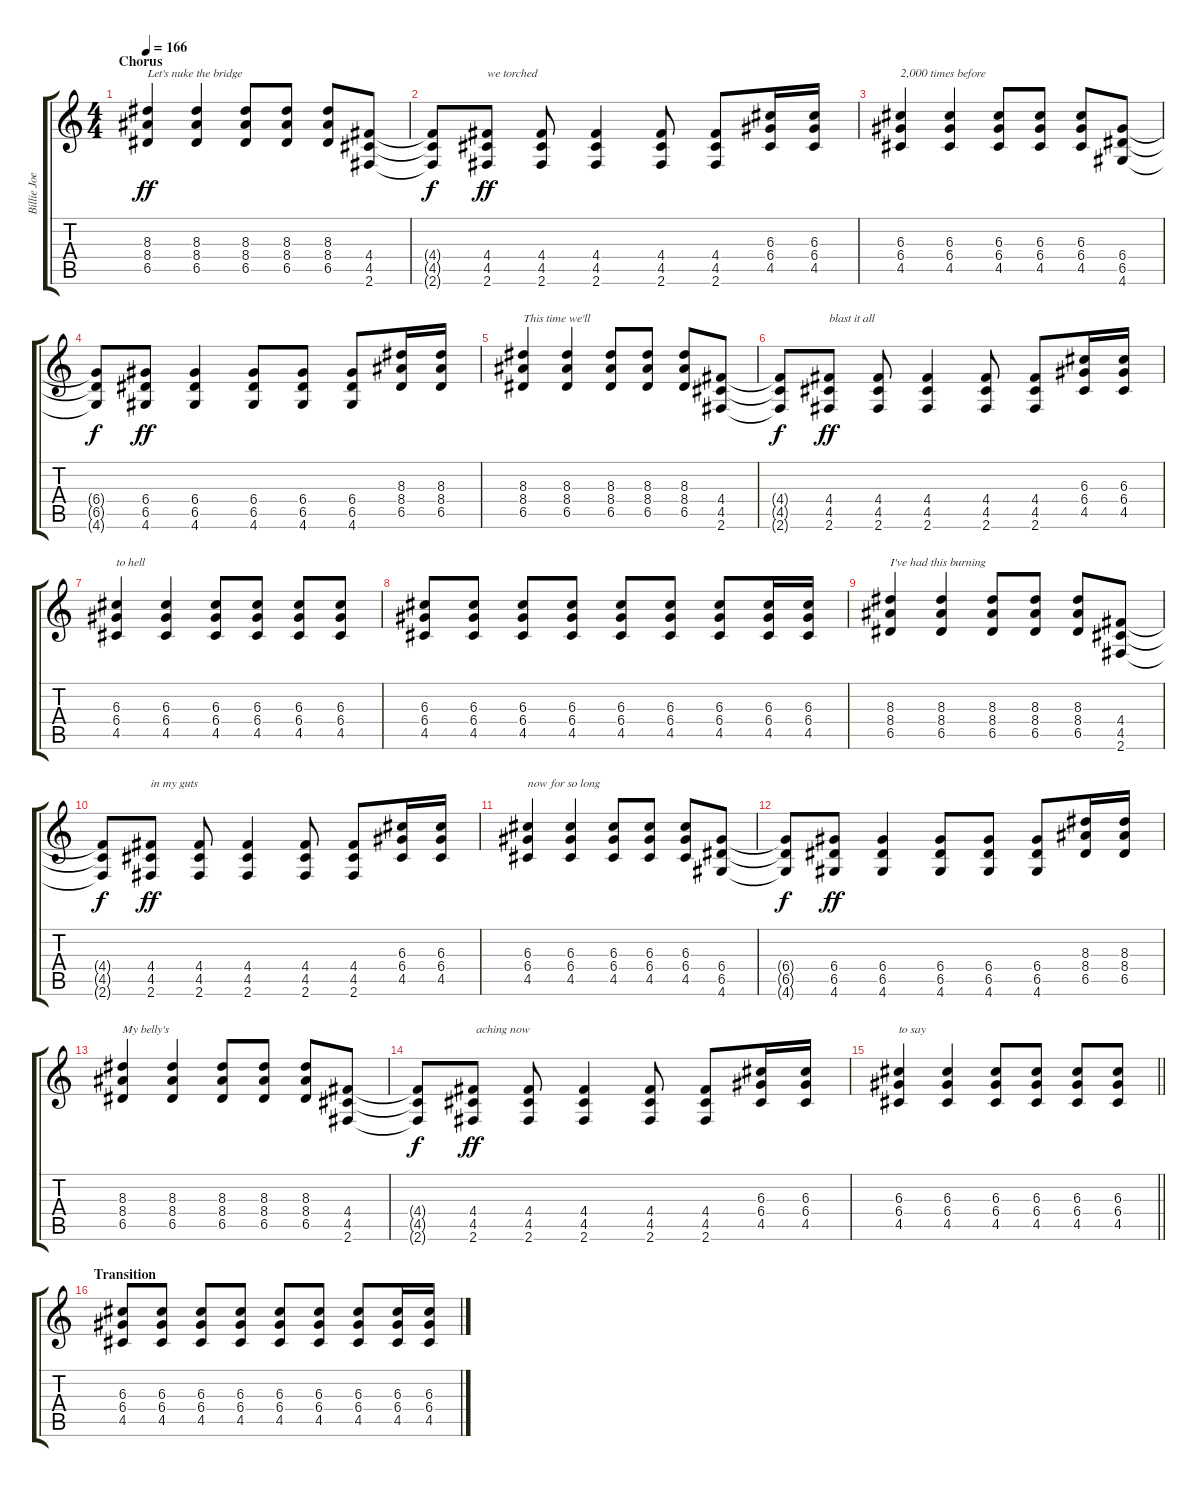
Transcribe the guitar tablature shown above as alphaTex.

\track ("Billie Joe Armstrong (Guitar Double)" "Billie Joe") {instrument acousticguitarsteel}
\staff {score tabs}
\tuning (E4 B3 G3 D3 A2 E2) {hide}
\ts (4 4)
\section ("" "Chorus")
\tempo 166
\clef g2
\ks c
(8.3 8.4 6.5).4{txt "Let's nuke the bridge" dy ff} (8.3 8.4 6.5).4 (8.3 8.4 6.5).8 (8.3 8.4 6.5).8 (8.3 8.4 6.5).8 (4.4 4.5 2.6).8 |
(4.4{t} 4.5{t} 2.6{t}).8{dy f} (4.4 4.5 2.6).8{txt "we torched" dy ff} (4.4 4.5 2.6).8 (4.4 4.5 2.6).4 (4.4 4.5 2.6).8 (4.4 4.5 2.6).8 (6.3 6.4 4.5).16 (6.3 6.4 4.5).16 |
(6.3 6.4 4.5).4{txt "2,000 times before"} (6.3 6.4 4.5).4 (6.3 6.4 4.5).8 (6.3 6.4 4.5).8 (6.3 6.4 4.5).8 (6.4 6.5 4.6).8 |
(6.4{t} 6.5{t} 4.6{t}).8{dy f} (6.4 6.5 4.6).8{dy ff} (6.4 6.5 4.6).4 (6.4 6.5 4.6).8 (6.4 6.5 4.6).8 (6.4 6.5 4.6).8 (8.3 8.4 6.5).16 (8.3 8.4 6.5).16 |
(8.3 8.4 6.5).4{txt "This time we'll"} (8.3 8.4 6.5).4 (8.3 8.4 6.5).8 (8.3 8.4 6.5).8 (8.3 8.4 6.5).8 (4.4 4.5 2.6).8 |
(4.4{t} 4.5{t} 2.6{t}).8{dy f} (4.4 4.5 2.6).8{txt "blast it all " dy ff} (4.4 4.5 2.6).8 (4.4 4.5 2.6).4 (4.4 4.5 2.6).8 (4.4 4.5 2.6).8 (6.3 6.4 4.5).16 (6.3 6.4 4.5).16 |
(6.3 6.4 4.5).4{txt "to hell"} (6.3 6.4 4.5).4 (6.3 6.4 4.5).8 (6.3 6.4 4.5).8 (6.3 6.4 4.5).8 (6.3 6.4 4.5).8 |
(6.3 6.4 4.5).8 (6.3 6.4 4.5).8 (6.3 6.4 4.5).8 (6.3 6.4 4.5).8 (6.3 6.4 4.5).8 (6.3 6.4 4.5).8 (6.3 6.4 4.5).8 (6.3 6.4 4.5).16 (6.3 6.4 4.5).16 |
(8.3 8.4 6.5).4{txt "I've had this burning "} (8.3 8.4 6.5).4 (8.3 8.4 6.5).8 (8.3 8.4 6.5).8 (8.3 8.4 6.5).8 (4.4 4.5 2.6).8 |
(4.4{t} 4.5{t} 2.6{t}).8{dy f} (4.4 4.5 2.6).8{txt "in my guts " dy ff} (4.4 4.5 2.6).8 (4.4 4.5 2.6).4 (4.4 4.5 2.6).8 (4.4 4.5 2.6).8 (6.3 6.4 4.5).16 (6.3 6.4 4.5).16 |
(6.3 6.4 4.5).4{txt "now for so long"} (6.3 6.4 4.5).4 (6.3 6.4 4.5).8 (6.3 6.4 4.5).8 (6.3 6.4 4.5).8 (6.4 6.5 4.6).8 |
(6.4{t} 6.5{t} 4.6{t}).8{dy f} (6.4 6.5 4.6).8{dy ff} (6.4 6.5 4.6).4 (6.4 6.5 4.6).8 (6.4 6.5 4.6).8 (6.4 6.5 4.6).8 (8.3 8.4 6.5).16 (8.3 8.4 6.5).16 |
(8.3 8.4 6.5).4{txt "My belly's"} (8.3 8.4 6.5).4 (8.3 8.4 6.5).8 (8.3 8.4 6.5).8 (8.3 8.4 6.5).8 (4.4 4.5 2.6).8 |
(4.4{t} 4.5{t} 2.6{t}).8{dy f} (4.4 4.5 2.6).8{txt " aching now " dy ff} (4.4 4.5 2.6).8 (4.4 4.5 2.6).4 (4.4 4.5 2.6).8 (4.4 4.5 2.6).8 (6.3 6.4 4.5).16 (6.3 6.4 4.5).16 |
\barLineRight lightlight
(6.3 6.4 4.5).4{txt "to say"} (6.3 6.4 4.5).4 (6.3 6.4 4.5).8 (6.3 6.4 4.5).8 (6.3 6.4 4.5).8 (6.3 6.4 4.5).8 |
\section ("" "Transition")
(6.3 6.4 4.5).8 (6.3 6.4 4.5).8 (6.3 6.4 4.5).8 (6.3 6.4 4.5).8 (6.3 6.4 4.5).8 (6.3 6.4 4.5).8 (6.3 6.4 4.5).8 (6.3 6.4 4.5).16 (6.3 6.4 4.5).16
